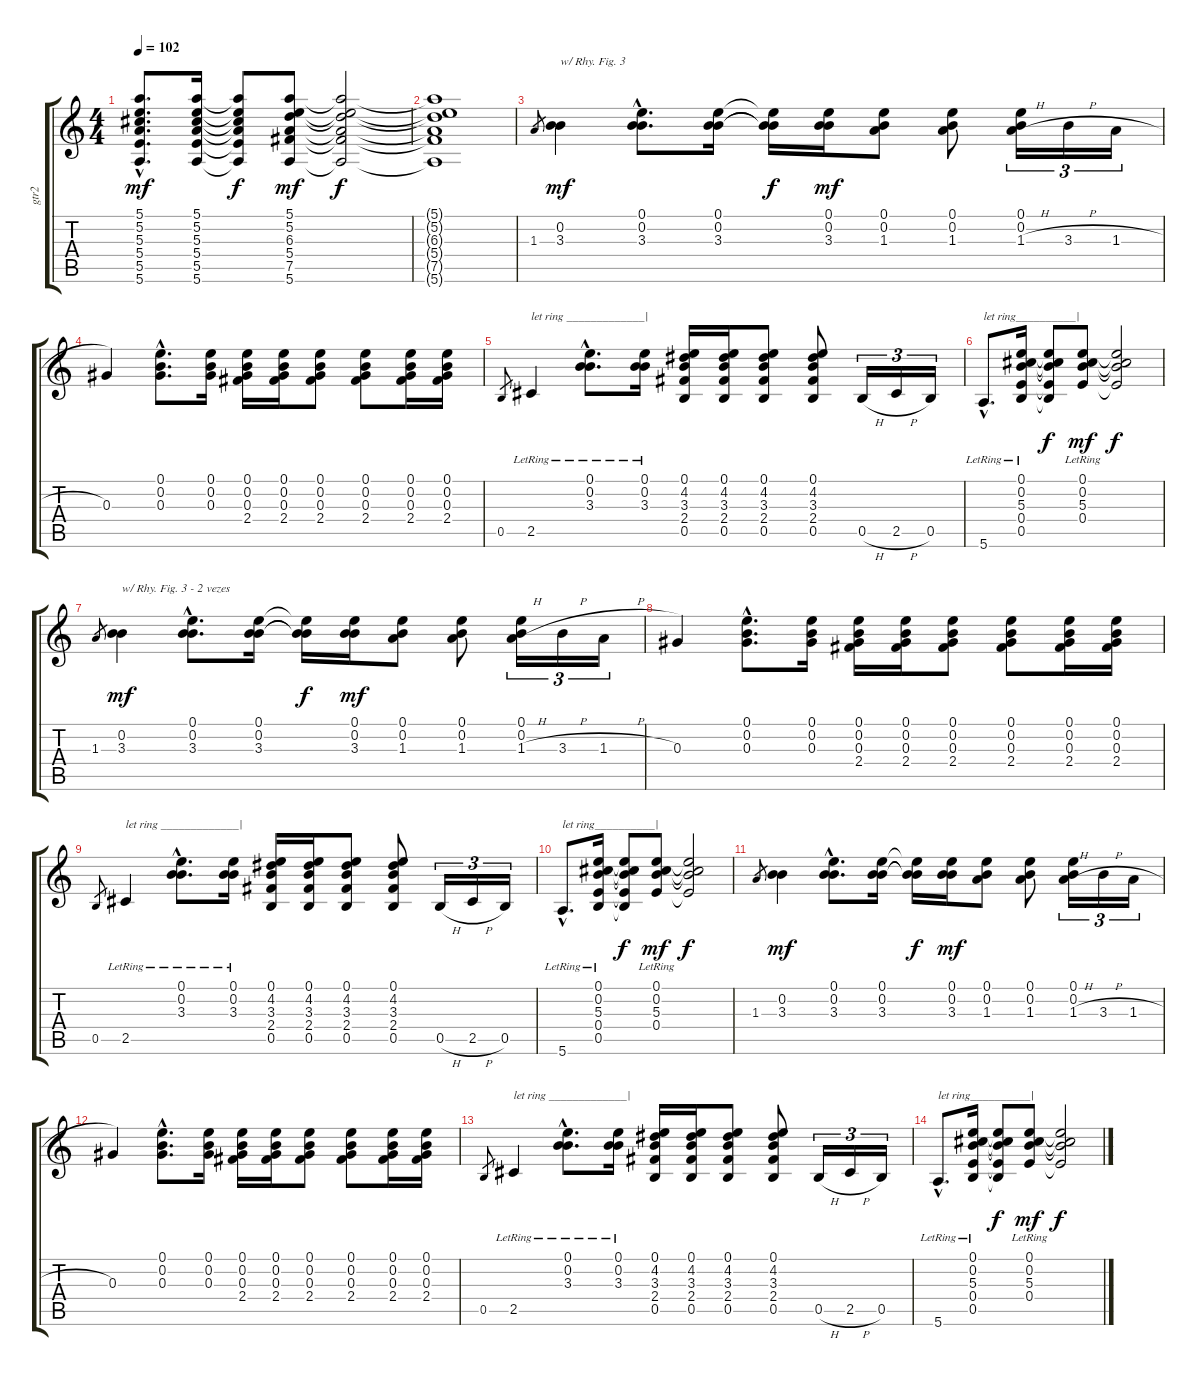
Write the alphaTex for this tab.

\track ("gtr2" "gtr2") {instrument acousticguitarsteel}
\staff {score tabs}
\tuning (E4 B3 Ab3 E3 B2 E2) {hide}
\ts (4 4)
\tempo 102
\clef g2
\ks c
(5.1{hac} 5.2{hac} 5.3{hac} 5.4{hac} 5.5{hac} 5.6{hac}).8{d dy mf} (5.1 5.2 5.3 5.4 5.5 5.6).16 (5.1{t} 5.2{t} 5.3{t} 5.4{t} 5.5{t} 5.6{t}).8{dy f} (5.1 5.2 6.3 5.4 7.5 5.6).8{dy mf} (5.1{t} 5.2{t} 6.3{t} 5.4{t} 7.5{t} 5.6{t}).2{dy f} |
(5.1{t} 5.2{t} 6.3{t} 5.4{t} 7.5{t} 5.6{t}).1 |
1.3.8{gr} (0.2 3.3).4{txt "w/ Rhy. Fig. 3" dy mf} (0.1{hac} 0.2{hac} 3.3{hac}).8{d} (0.1 0.2 3.3).16 (0.1{t} 0.2{t} 3.3{t}).16{dy f} (0.1 0.2 3.3).16{dy mf} (0.1 0.2 1.3).8 (0.1 0.2 1.3).8 (0.1 0.2 1.3{h}).16{tu (3 2)} 3.3{h}.16{tu (3 2)} 1.3{h}.16{tu (3 2)} |
0.3.4 (0.1{hac} 0.2{hac} 0.3{hac}).8{d} (0.1 0.2 0.3).16 (0.1 0.2 0.3 2.4).16 (0.1 0.2 0.3 2.4).16 (0.1 0.2 0.3 2.4).8 (0.1 0.2 0.3 2.4).8 (0.1 0.2 0.3 2.4).16 (0.1 0.2 0.3 2.4).16 |
0.5.8{gr} 2.5{lr}.4{txt "let ring _____________|"} (0.1{hac lr} 0.2{hac lr} 3.3{hac lr}).8{d} (0.1{lr} 0.2{lr} 3.3{lr}).16 (0.1 4.2 3.3 2.4 0.5).16 (0.1 4.2 3.3 2.4 0.5).16 (0.1 4.2 3.3 2.4 0.5).8 (0.1 4.2 3.3 2.4 0.5).8 0.5{h}.16{tu (3 2)} 2.5{h}.16{tu (3 2)} 0.5.16{tu (3 2)} |
5.6{hac lr}.8{d txt "let ring__________|"} (0.1{lr} 0.2{lr} 5.3{lr} 0.4{lr} 0.5{lr}).16 (0.1{t} 0.2{t} 5.3{t} 0.4{t} 0.5{t}).8{dy f} (0.1{lr} 0.2{lr} 5.3{lr} 0.4{lr}).8{dy mf} (0.1{t} 0.2{t} 5.3{t} 0.4{t}).2{dy f} |
1.3.8{gr} (0.2 3.3).4{txt "w/ Rhy. Fig. 3 - 2 vezes" dy mf} (0.1{hac} 0.2{hac} 3.3{hac}).8{d} (0.1 0.2 3.3).16 (0.1{t} 0.2{t} 3.3{t}).16{dy f} (0.1 0.2 3.3).16{dy mf} (0.1 0.2 1.3).8 (0.1 0.2 1.3).8 (0.1 0.2 1.3{h}).16{tu (3 2)} 3.3{h}.16{tu (3 2)} 1.3{h}.16{tu (3 2)} |
0.3.4 (0.1{hac} 0.2{hac} 0.3{hac}).8{d} (0.1 0.2 0.3).16 (0.1 0.2 0.3 2.4).16 (0.1 0.2 0.3 2.4).16 (0.1 0.2 0.3 2.4).8 (0.1 0.2 0.3 2.4).8 (0.1 0.2 0.3 2.4).16 (0.1 0.2 0.3 2.4).16 |
0.5.8{gr} 2.5{lr}.4{txt "let ring _____________|"} (0.1{hac lr} 0.2{hac lr} 3.3{hac lr}).8{d} (0.1{lr} 0.2{lr} 3.3{lr}).16 (0.1 4.2 3.3 2.4 0.5).16 (0.1 4.2 3.3 2.4 0.5).16 (0.1 4.2 3.3 2.4 0.5).8 (0.1 4.2 3.3 2.4 0.5).8 0.5{h}.16{tu (3 2)} 2.5{h}.16{tu (3 2)} 0.5.16{tu (3 2)} |
5.6{hac lr}.8{d txt "let ring__________|"} (0.1{lr} 0.2{lr} 5.3{lr} 0.4{lr} 0.5{lr}).16 (0.1{t} 0.2{t} 5.3{t} 0.4{t} 0.5{t}).8{dy f} (0.1{lr} 0.2{lr} 5.3{lr} 0.4{lr}).8{dy mf} (0.1{t} 0.2{t} 5.3{t} 0.4{t}).2{dy f} |
1.3.8{gr} (0.2 3.3).4{dy mf} (0.1{hac} 0.2{hac} 3.3{hac}).8{d} (0.1 0.2 3.3).16 (0.1{t} 0.2{t} 3.3{t}).16{dy f} (0.1 0.2 3.3).16{dy mf} (0.1 0.2 1.3).8 (0.1 0.2 1.3).8 (0.1 0.2 1.3{h}).16{tu (3 2)} 3.3{h}.16{tu (3 2)} 1.3{h}.16{tu (3 2)} |
0.3.4 (0.1{hac} 0.2{hac} 0.3{hac}).8{d} (0.1 0.2 0.3).16 (0.1 0.2 0.3 2.4).16 (0.1 0.2 0.3 2.4).16 (0.1 0.2 0.3 2.4).8 (0.1 0.2 0.3 2.4).8 (0.1 0.2 0.3 2.4).16 (0.1 0.2 0.3 2.4).16 |
0.5.8{gr} 2.5{lr}.4{txt "let ring _____________|"} (0.1{hac lr} 0.2{hac lr} 3.3{hac lr}).8{d} (0.1{lr} 0.2{lr} 3.3{lr}).16 (0.1 4.2 3.3 2.4 0.5).16 (0.1 4.2 3.3 2.4 0.5).16 (0.1 4.2 3.3 2.4 0.5).8 (0.1 4.2 3.3 2.4 0.5).8 0.5{h}.16{tu (3 2)} 2.5{h}.16{tu (3 2)} 0.5.16{tu (3 2)} |
5.6{hac lr}.8{d txt "let ring__________|"} (0.1{lr} 0.2{lr} 5.3{lr} 0.4{lr} 0.5{lr}).16 (0.1{t} 0.2{t} 5.3{t} 0.4{t} 0.5{t}).8{dy f} (0.1{lr} 0.2{lr} 5.3{lr} 0.4{lr}).8{dy mf} (0.1{t} 0.2{t} 5.3{t} 0.4{t}).2{dy f}
